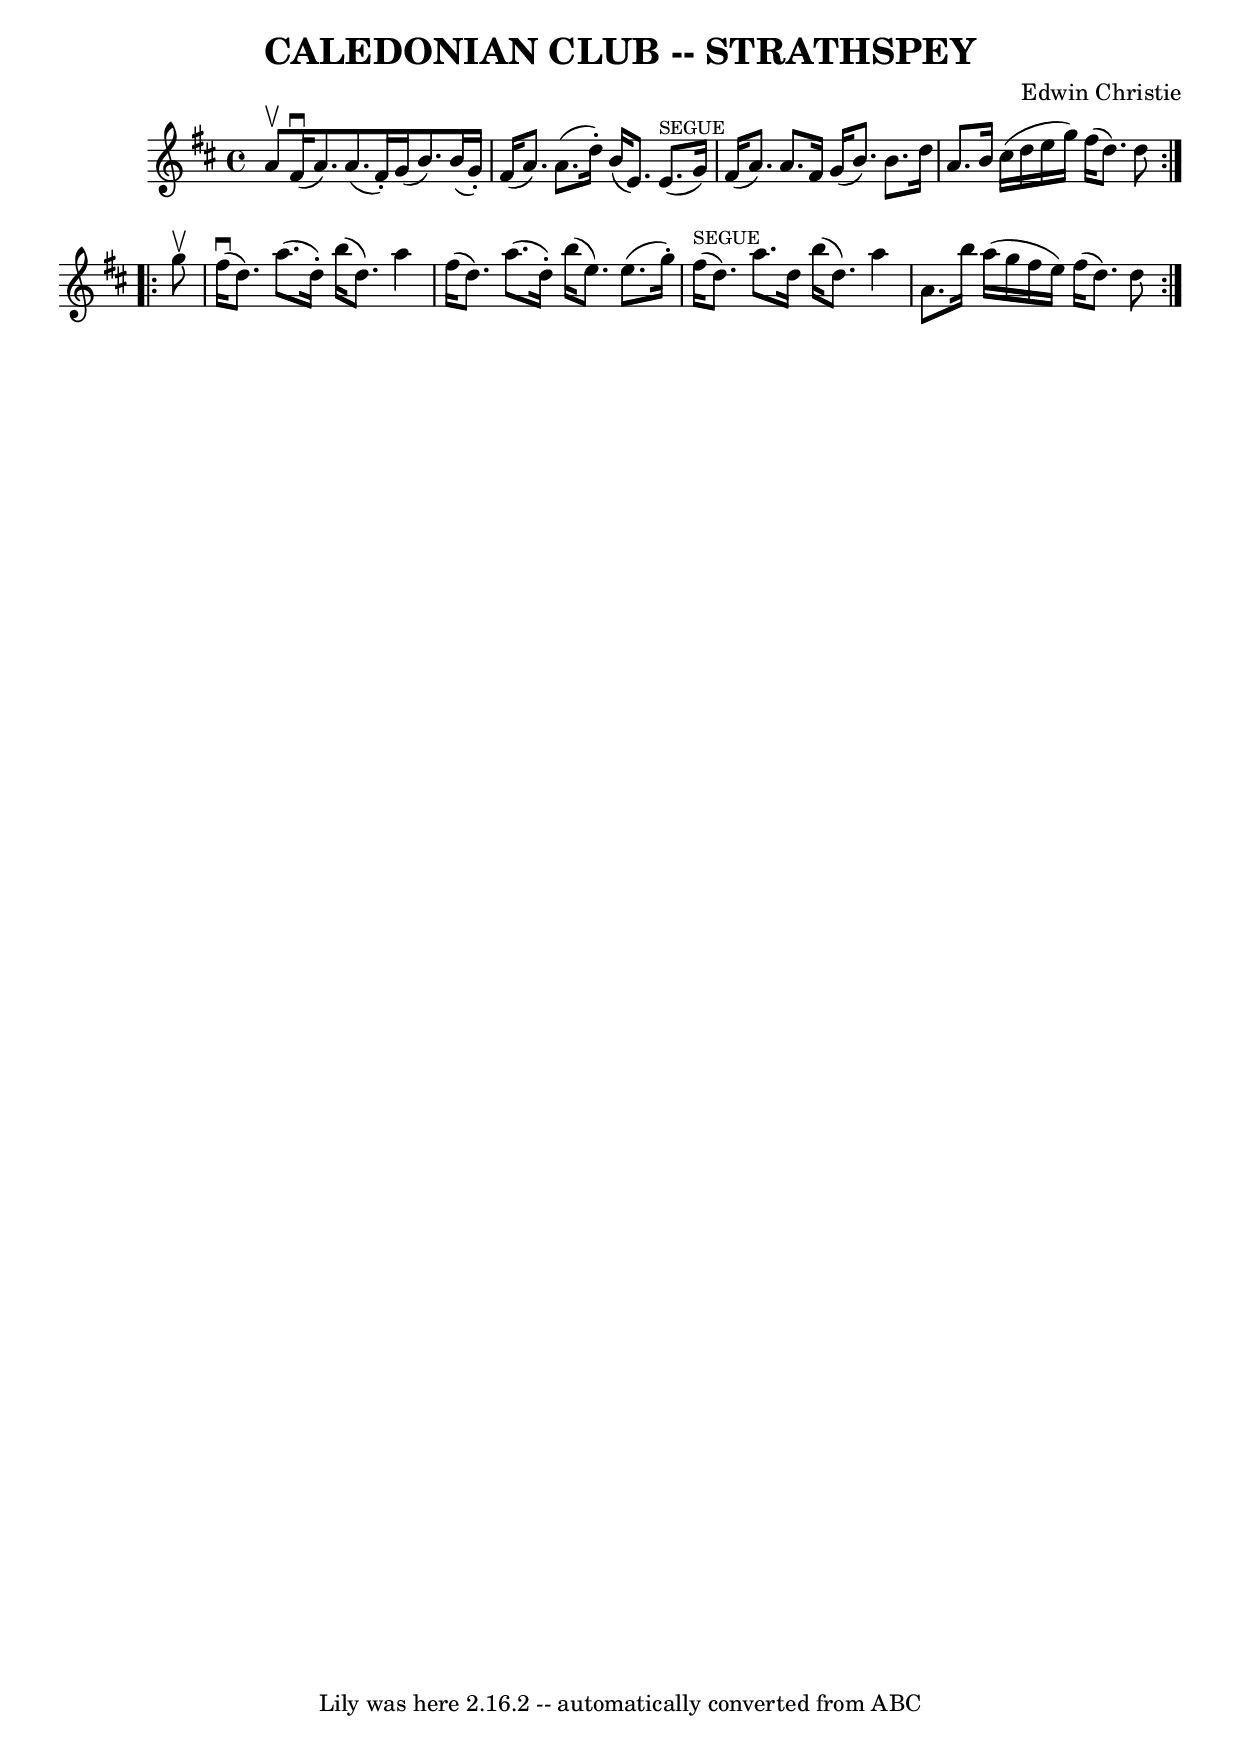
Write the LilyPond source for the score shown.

\version "2.16.2"
\include "Mammoth.ily"
\header {
  %% book = "Ryan's Mammoth Collection of Fiddle Tunes"
  composer = "Edwin Christie"
  crossRefNumber = "1"
  footnotes = ""
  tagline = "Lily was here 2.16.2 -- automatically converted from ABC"
  title = "CALEDONIAN CLUB -- STRATHSPEY"

}
voicedefault =  {



  \repeat volta 2 {

    \override Staff.TimeSignature #'style = #'C
    \time 4/4 
    \key d \major
    a'8^\upbow       |
    fis'16 (^\downbow   
    a'8.) a'8. (fis'16-.) g'16 (b'8.) b'16 (g'16-.)   
    |
    fis'16 (a'8.) a'8. (d''16-.) b'16 (e'8.)   
    e'8.^\segue(g'16)       |
    fis'16 (a'8.) a'8. fis'16 
    g'16 (b'8.) b'8. d''16    |
    a'8. b'16 cis''16 (
    d''16 e''16 g''16) fis''16 (d''8.) d''8    
  }     

  \repeat volta 2 {
    g''8^\upbow       |
    fis''16 (^\downbow d''8.-) a''8. (d''16-.) b''16 (d''8.) a''4    |
    fis''16 (
    d''8.) a''8. (d''16-.) b''16 (e''8.) e''8. (g''16-.-)       |
    fis''16^\segue(d''8.) a''8. d''16 b''16 (
    d''8.) a''4    |
    a'8. b''16 a''16 (g''16 fis''16    
    e''16) fis''16 (d''8.) d''8    
  }   

}

\score{
  <<

    \context Staff="default"
    {
      \voicedefault 
      
    }

  >>
  \layout {
    
  }
  \midi {
  }

}
